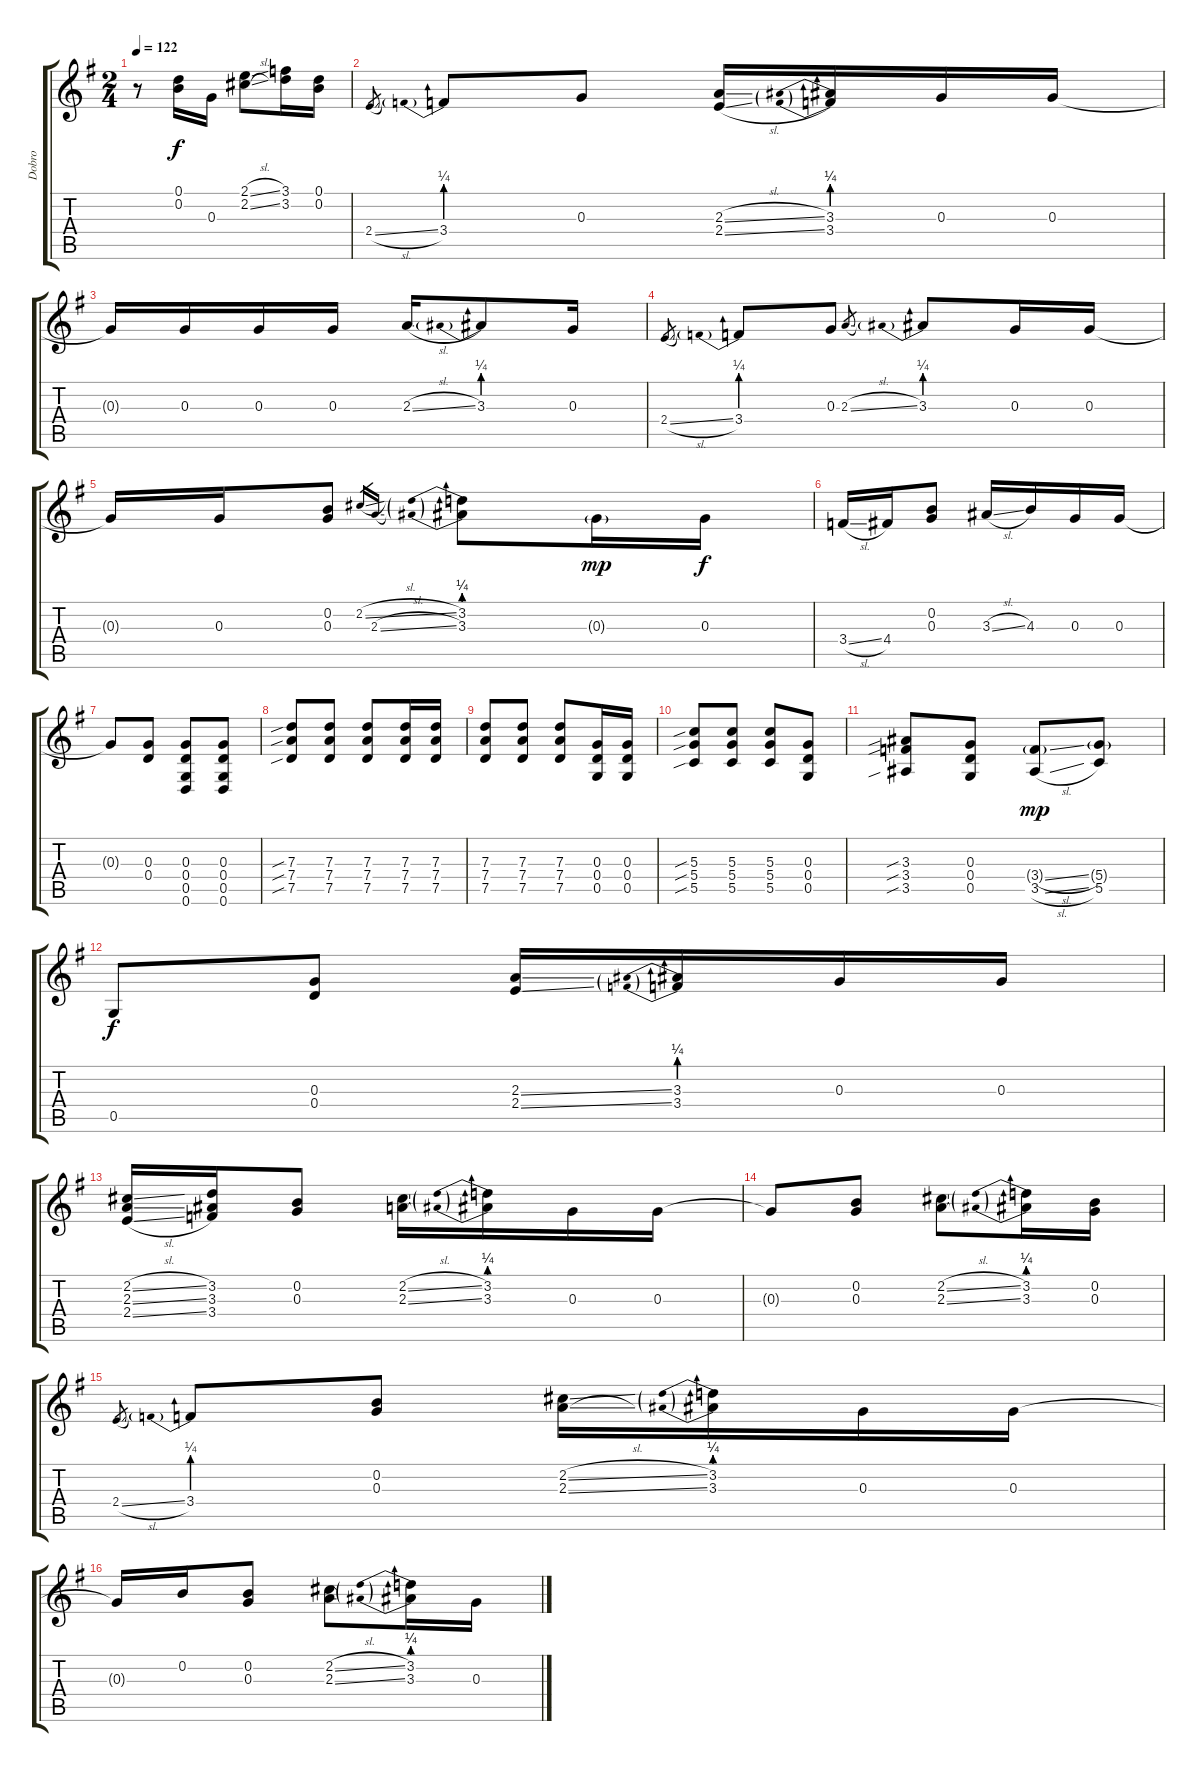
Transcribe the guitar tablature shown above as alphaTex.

\track ("Dobro" "Dobro") {instrument acousticguitarsteel}
\staff {score tabs}
\tuning (D4 B3 G3 D3 G2 D2) {hide}
\ts (2 4)
\tempo 122
\clef g2
\ks g
r.8{dy f instrument acousticguitarsteel} (0.1 0.2).16 0.3.16 (2.1{sl} 2.2{sl}).8 (3.1 3.2).16 (0.1 0.2).16 |
2.4{sl}.8{gr} 3.4{be (prebend 0 1 60 1)}.8 0.3.8 (2.3{sl} 2.4{sl}).16 (3.3{be (prebend 0 1 60 1)} 3.4{be (prebend 0 1 60 1)}).16 0.3.16 0.3.16 |
0.3{t}.16 0.3.16 0.3.16 0.3.16 2.3{sl}.16 3.3{be (prebend 0 1 60 1)}.8 0.3.16 |
2.4{sl}.8{gr} 3.4{be (prebend 0 1 60 1)}.8 0.3.8 2.3{sl}.8{gr} 3.3{be (prebend 0 1 60 1)}.8 0.3.16 0.3.16 |
0.3{t}.16 0.3.16 (0.2 0.3).8 2.2{sl}.16{gr} 2.3{sl}.16{gr} (3.2{be (prebend 0 1 60 1)} 3.3{be (prebend 0 1 60 1)}).8 0.3{g}.16{dy mp} 0.3.16{dy f} |
3.4{sl}.16 4.4.16 (0.2 0.3).8 3.3{sl}.16 4.3.16 0.3.16 0.3.16 |
0.3{t}.8 (0.3 0.4).8 (0.3 0.4 0.5 0.6).8 (0.3 0.4 0.5 0.6).8 |
(7.3{sib} 7.4{sib} 7.5{sib}).8 (7.3 7.4 7.5).8 (7.3 7.4 7.5).8 (7.3 7.4 7.5).16 (7.3 7.4 7.5).16 |
(7.3 7.4 7.5).8 (7.3 7.4 7.5).8 (7.3 7.4 7.5).8 (0.3 0.4 0.5).16 (0.3 0.4 0.5).16 |
(5.3{sib} 5.4{sib} 5.5{sib}).8 (5.3 5.4 5.5).8 (5.3 5.4 5.5).8 (0.3 0.4 0.5).8 |
(3.3{sib} 3.4{sib} 3.5{sib}).8 (0.3 0.4 0.5).8 (3.4{sl g} 3.5{sl}).8{dy mp} (5.4{g} 5.5).8 |
0.5.8{dy f} (0.3 0.4).8 (2.3{ss} 2.4{ss}).16 (3.3{be (prebend 0 1 60 1)} 3.4{be (prebend 0 1 60 1)}).16 0.3.16 0.3.16 |
(2.2{sl} 2.3{sl} 2.4{sl}).16 (3.2 3.3 3.4).16 (0.2 0.3).8 (2.2{sl} 2.3{sl}).16 (3.2{be (prebend 0 1 60 1)} 3.3{be (prebend 0 1 60 1)}).16 0.3.16 0.3.16 |
0.3{t}.8 (0.2 0.3).8 (2.2{sl} 2.3{sl}).8 (3.2{be (prebend 0 1 60 1)} 3.3{be (prebend 0 1 60 1)}).16 (0.2 0.3).16 |
2.4{sl}.8{gr} 3.4{be (prebend 0 1 60 1)}.8 (0.2 0.3).8 (2.2{sl} 2.3{sl}).16 (3.2{be (prebend 0 1 60 1)} 3.3{be (prebend 0 1 60 1)}).16 0.3.16 0.3.16 |
0.3{t}.16 0.2.16 (0.2 0.3).8 (2.2{sl} 2.3{sl}).8 (3.2{be (prebend 0 1 60 1)} 3.3{be (prebend 0 1 60 1)}).16 0.3.16
